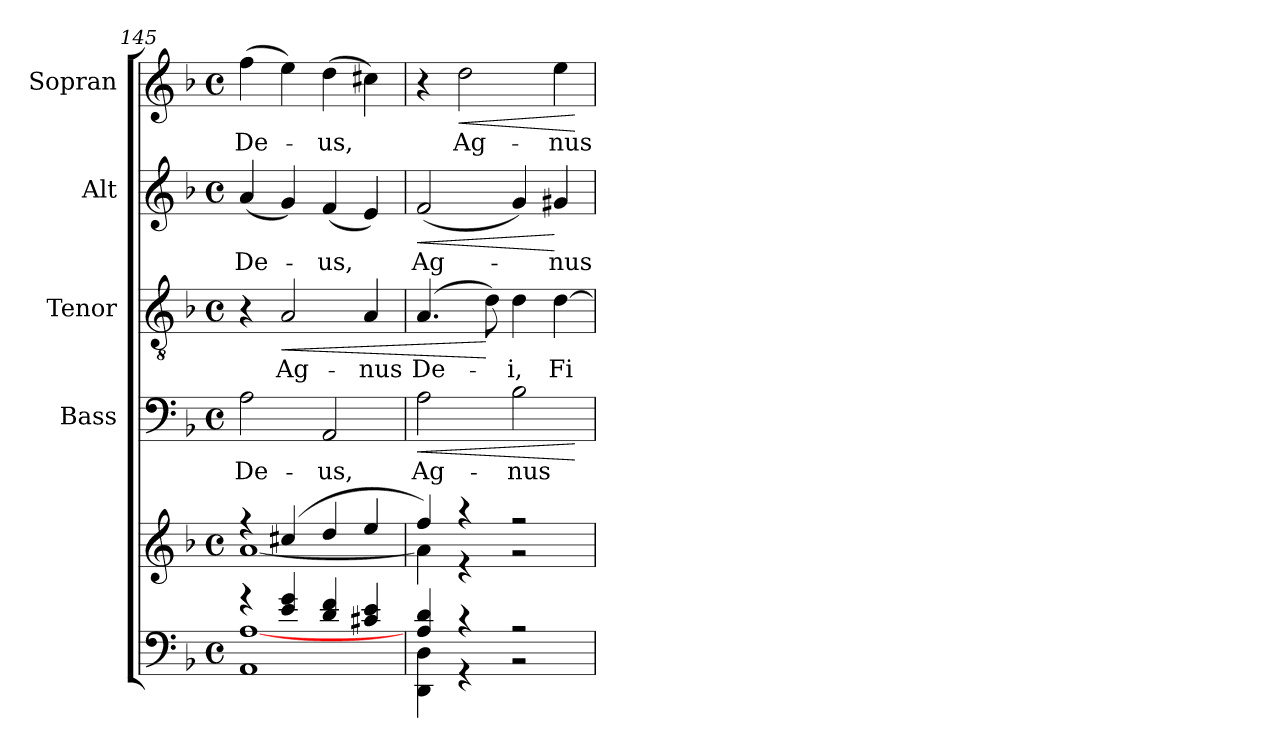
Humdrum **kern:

**kern	**kern	**kern	**text	**dynam	**kern	**text	**dynam	**kern	**text	**dynam	**kern	**text	**dynam
*part5	*part5	*part4	*part4	*part4	*part3	*part3	*part3	*part2	*part2	*part2	*part1	*part1	*part1
*staff6	*staff5	*staff4	*staff4	*staff4	*staff3	*staff3	*staff3	*staff2	*staff2	*staff2	*staff1	*staff1	*staff1
*	*	*I"Bass	*	*	*I"Tenor	*	*	*I"Alt	*	*	*I"Sopran	*	*
*	*	*I'B.	*	*	*I'T.	*	*	*I'A.	*	*	*I'S.	*	*
*clefF4	*clefG2	*clefF4	*	*	*clefGv2	*	*	*clefG2	*	*	*clefG2	*	*
*k[b-]	*k[b-]	*k[b-]	*	*	*k[b-]	*	*	*k[b-]	*	*	*k[b-]	*	*
*F:	*F:	*F:	*	*	*F:	*	*	*F:	*	*	*F:	*	*
*M4/4	*M4/4	*M4/4	*	*	*M4/4	*	*	*M4/4	*	*	*M4/4	*	*
*met(c)	*met(c)	*met(c)	*	*	*met(c)	*	*	*met(c)	*	*	*met(c)	*	*
=145	=145	=145	=145	=145	=145	=145	=145	=145	=145	=145	=145	=145	=145
*^	*^	*	*	*	*	*	*	*	*	*	*	*	*
!	!	!	!	!	!LO:LY:b	!	!	!	!	!	!LO:LY:b	!	!	!LO:LY:b	!
4rf	1AA [<1A	4rff	[<1a	2A\	De-	.	4r	.	.	(<4a/	De-	.	(>4ff\	De-	.
!	!	!	!	!	!	!	!	!LO:LY:b	!LO:HP:b	!	!	!	!	!	!
4e/ 4g/	.	(4cc#X/	.	.	.	.	2A/	Ag-	<	4g/)	.	.	4ee\)	.	.
!	!	!	!	!	!LO:LY:b	!	!	!	!	!	!LO:LY:b	!	!	!LO:LY:b	!
4d/ 4f/	.	4dd/	.	2AA/	-us,	.	.	.	.	(<4f/	-us,	.	(>4dd\	-us,	.
!	!	!	!	!	!	!	!	!LO:LY:b	!	!	!	!	!	!	!
4c#X/ 4e/	.	4ee/	.	.	.	.	4A/	-nus	.	4e/)	.	.	4cc#X\)	.	.
=146	=146	=146	=146	=146	=146	=146	=146	=146	=146	=146	=146	=146	=146	=146	=146
!	!	!	!	!	!LO:LY:b	!LO:HP:b	!	!LO:LY:b	!	!	!LO:LY:b	!LO:HP:b	!	!	!
4A/ 4d/	4DD\ 4D\	4ff/)	4a\]	2A\	Ag-	<	(4.A/	De-	.	(<2f/	Ag-	<	4r	.	.
!	!	!	!	!	!	!	!	!	!	!	!	!	!	!LO:LY:b	!LO:HP:b
4r	4r	4r	4r	.	.	.	.	.	.	.	.	.	2dd\	Ag-	<
.	.	.	.	.	.	.	8d\)	.	[	.	.	.	.	.	.
!	!	!	!	!	!LO:LY:b	!	!	!LO:LY:b	!	!	!	!	!	!	!
2r	2r	2r	2r	2B-\	-nus	.	4d\	-i,	.	4g/)	.	.	.	.	.
!	!	!	!	!	!	!	!	!LO:LY:b	!	!	!LO:LY:b	!	!	!LO:LY:b	!
.	.	.	.	.	.	.	[4d\	Fi-	.	4g#X/	-nus	[	4ee\	-nus	.
*v	*v	*	*	*	*	*	*	*	*	*	*	*	*	*	*
*	*v	*v	*	*	*	*	*	*	*	*	*	*	*	*
.	.	.	.	[	.	.	.	.	.	.	.	.	[
=	=	=	=	=	=	=	=	=	=	=	=	=	=
*-	*-	*-	*-	*-	*-	*-	*-	*-	*-	*-	*-	*-	*-
